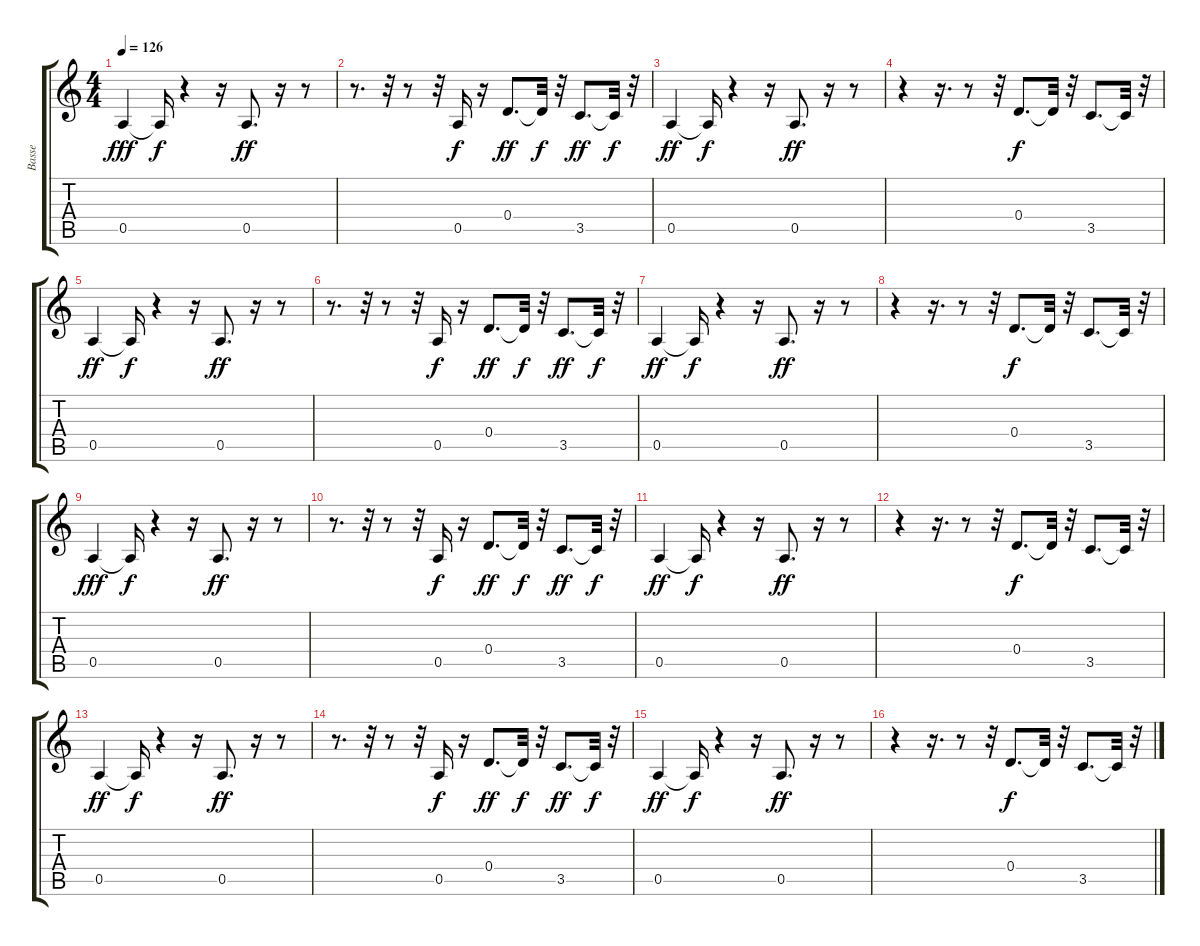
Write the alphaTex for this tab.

\track ("Basse" "Basse") {instrument electricbasspick}
\staff {score tabs}
\tuning (E4 B3 G3 D3 A2 E2) {hide}
\ts (4 4)
\tempo 126
\clef g2
\ks c
0.5.4{dy fff} 0.5{t}.16{dy f} r.4 r.16 0.5.8{d dy ff} r.16 r.8 |
r.8{d} r.32 r.8 r.32 0.5.16{dy f} r.16 0.4.8{d dy ff} 0.4{t}.32{dy f} r.32 3.5.8{d dy ff} 3.5{t}.32{dy f} r.32 |
0.5.4{dy ff} 0.5{t}.16{dy f} r.4 r.16 0.5.8{d dy ff} r.16 r.8 |
r.4 r.16{d} r.8 r.32 0.4.8{d dy f} 0.4{t}.32 r.32 3.5.8{d} 3.5{t}.32 r.32 |
0.5.4{dy ff} 0.5{t}.16{dy f} r.4 r.16 0.5.8{d dy ff} r.16 r.8 |
r.8{d} r.32 r.8 r.32 0.5.16{dy f} r.16 0.4.8{d dy ff} 0.4{t}.32{dy f} r.32 3.5.8{d dy ff} 3.5{t}.32{dy f} r.32 |
0.5.4{dy ff} 0.5{t}.16{dy f} r.4 r.16 0.5.8{d dy ff} r.16 r.8 |
r.4 r.16{d} r.8 r.32 0.4.8{d dy f} 0.4{t}.32 r.32 3.5.8{d} 3.5{t}.32 r.32 |
0.5.4{dy fff} 0.5{t}.16{dy f} r.4 r.16 0.5.8{d dy ff} r.16 r.8 |
r.8{d} r.32 r.8 r.32 0.5.16{dy f} r.16 0.4.8{d dy ff} 0.4{t}.32{dy f} r.32 3.5.8{d dy ff} 3.5{t}.32{dy f} r.32 |
0.5.4{dy ff} 0.5{t}.16{dy f} r.4 r.16 0.5.8{d dy ff} r.16 r.8 |
r.4 r.16{d} r.8 r.32 0.4.8{d dy f} 0.4{t}.32 r.32 3.5.8{d} 3.5{t}.32 r.32 |
0.5.4{dy ff} 0.5{t}.16{dy f} r.4 r.16 0.5.8{d dy ff} r.16 r.8 |
r.8{d} r.32 r.8 r.32 0.5.16{dy f} r.16 0.4.8{d dy ff} 0.4{t}.32{dy f} r.32 3.5.8{d dy ff} 3.5{t}.32{dy f} r.32 |
0.5.4{dy ff} 0.5{t}.16{dy f} r.4 r.16 0.5.8{d dy ff} r.16 r.8 |
r.4 r.16{d} r.8 r.32 0.4.8{d dy f} 0.4{t}.32 r.32 3.5.8{d} 3.5{t}.32 r.32
